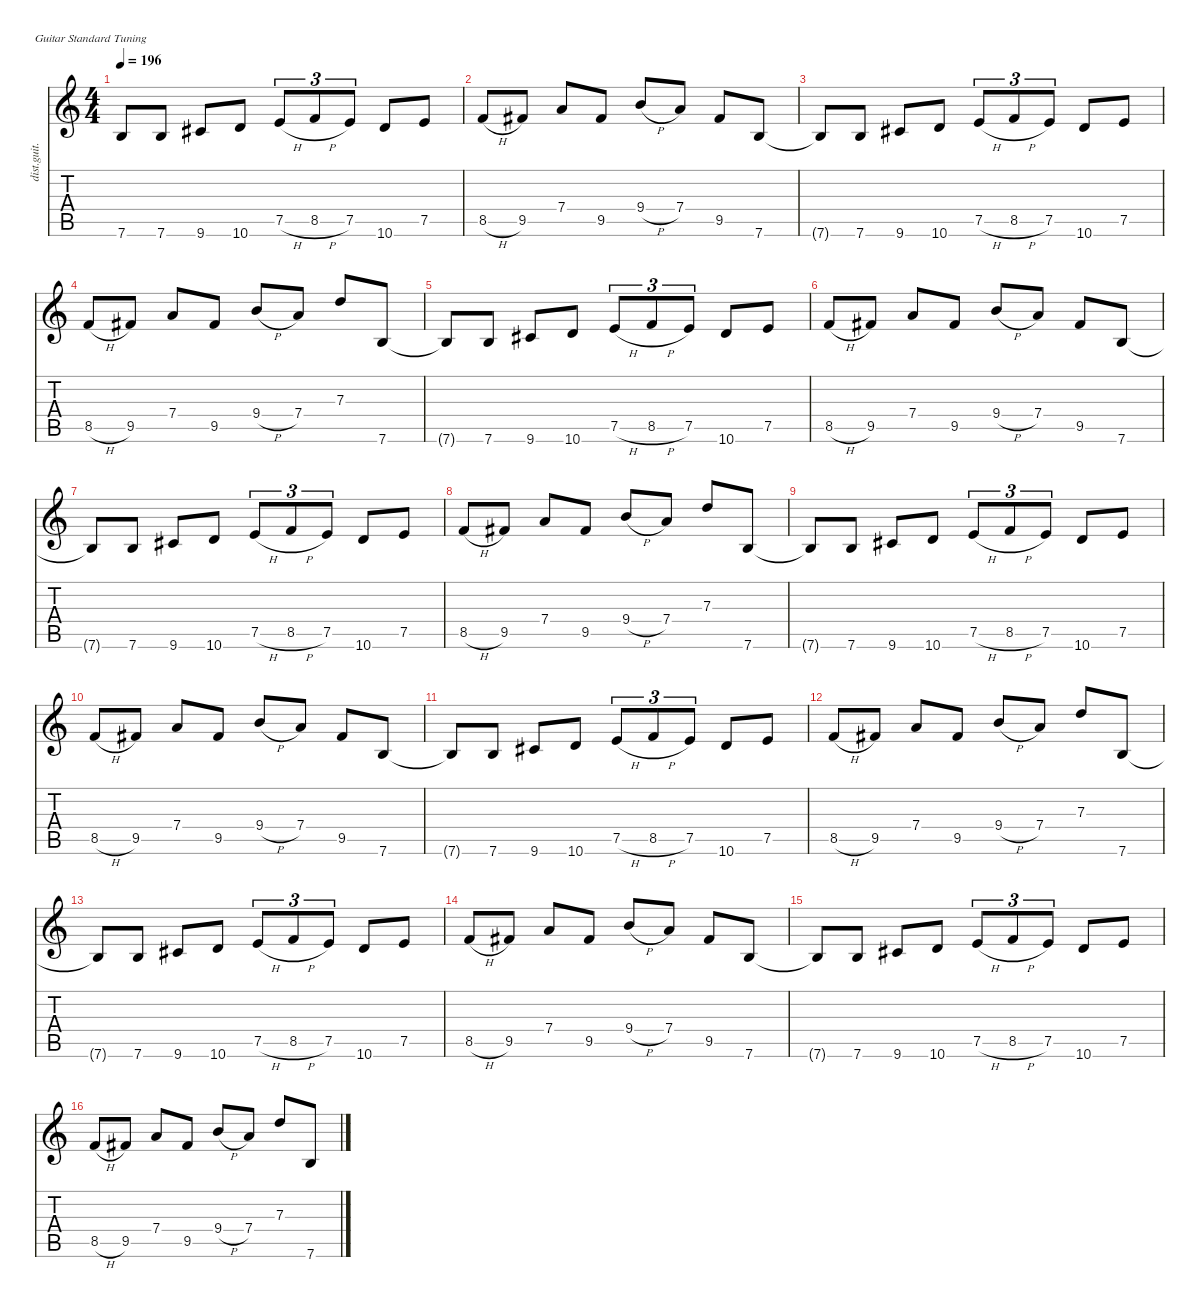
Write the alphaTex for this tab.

\defaultSystemsLayout 4
\hideDynamics
\bracketExtendMode nobrackets
\track ("Friedman" "dist.guit.") {instrument distortionguitar}
\staff {score tabs}
\tuning (E4 B3 G3 D3 A2 E2)
\ts (4 4)
\tempo 196
\clef g2
\ks c
7.6{t}.8{dy f beam Up} 7.6.8{beam Up} 9.6{acc #}.8{beam Up} 10.6.8{beam Up} 7.5{h}.8{tu (3 2) beam Up} 8.5{h}.8{tu (3 2) beam Up} 7.5.8{tu (3 2) beam Up} 10.6.8{beam Up} 7.5.8{beam Up} |
8.5{h}.8{beam Up} 9.5{acc #}.8{beam Up} 7.4.8{beam Up} 9.5{acc #}.8{beam Up} 9.4{h}.8{beam Up} 7.4.8{beam Up} 9.5{acc #}.8{beam Up} 7.6.8{beam Up} |
7.6{t}.8{beam Up} 7.6.8{beam Up} 9.6{acc #}.8{beam Up} 10.6.8{beam Up} 7.5{h}.8{tu (3 2) beam Up} 8.5{h}.8{tu (3 2) beam Up} 7.5.8{tu (3 2) beam Up} 10.6.8{beam Up} 7.5.8{beam Up} |
8.5{h}.8{beam Up} 9.5{acc #}.8{beam Up} 7.4.8{beam Up} 9.5{acc #}.8{beam Up} 9.4{h}.8{beam Up} 7.4.8{beam Up} 7.3.8{beam Up} 7.6.8{beam Up} |
7.6{t}.8{beam Up} 7.6.8{beam Up} 9.6{acc #}.8{beam Up} 10.6.8{beam Up} 7.5{h}.8{tu (3 2) beam Up} 8.5{h}.8{tu (3 2) beam Up} 7.5.8{tu (3 2) beam Up} 10.6.8{beam Up} 7.5.8{beam Up} |
8.5{h}.8{beam Up} 9.5{acc #}.8{beam Up} 7.4.8{beam Up} 9.5{acc #}.8{beam Up} 9.4{h}.8{beam Up} 7.4.8{beam Up} 9.5{acc #}.8{beam Up} 7.6.8{beam Up} |
7.6{t}.8{beam Up} 7.6.8{beam Up} 9.6{acc #}.8{beam Up} 10.6.8{beam Up} 7.5{h}.8{tu (3 2) beam Up} 8.5{h}.8{tu (3 2) beam Up} 7.5.8{tu (3 2) beam Up} 10.6.8{beam Up} 7.5.8{beam Up} |
8.5{h}.8{beam Up} 9.5{acc #}.8{beam Up} 7.4.8{beam Up} 9.5{acc #}.8{beam Up} 9.4{h}.8{beam Up} 7.4.8{beam Up} 7.3.8{beam Up} 7.6.8{beam Up} |
7.6{t}.8{beam Up} 7.6.8{beam Up} 9.6{acc #}.8{beam Up} 10.6.8{beam Up} 7.5{h}.8{tu (3 2) beam Up} 8.5{h}.8{tu (3 2) beam Up} 7.5.8{tu (3 2) beam Up} 10.6.8{beam Up} 7.5.8{beam Up} |
8.5{h}.8{beam Up} 9.5{acc #}.8{beam Up} 7.4.8{beam Up} 9.5{acc #}.8{beam Up} 9.4{h}.8{beam Up} 7.4.8{beam Up} 9.5{acc #}.8{beam Up} 7.6.8{beam Up} |
7.6{t}.8{beam Up} 7.6.8{beam Up} 9.6{acc #}.8{beam Up} 10.6.8{beam Up} 7.5{h}.8{tu (3 2) beam Up} 8.5{h}.8{tu (3 2) beam Up} 7.5.8{tu (3 2) beam Up} 10.6.8{beam Up} 7.5.8{beam Up} |
8.5{h}.8{beam Up} 9.5{acc #}.8{beam Up} 7.4.8{beam Up} 9.5{acc #}.8{beam Up} 9.4{h}.8{beam Up} 7.4.8{beam Up} 7.3.8{beam Up} 7.6.8{beam Up} |
7.6{t}.8{beam Up} 7.6.8{beam Up} 9.6{acc #}.8{beam Up} 10.6.8{beam Up} 7.5{h}.8{tu (3 2) beam Up} 8.5{h}.8{tu (3 2) beam Up} 7.5.8{tu (3 2) beam Up} 10.6.8{beam Up} 7.5.8{beam Up} |
8.5{h}.8{beam Up} 9.5{acc #}.8{beam Up} 7.4.8{beam Up} 9.5{acc #}.8{beam Up} 9.4{h}.8{beam Up} 7.4.8{beam Up} 9.5{acc #}.8{beam Up} 7.6.8{beam Up} |
7.6{t}.8{beam Up} 7.6.8{beam Up} 9.6{acc #}.8{beam Up} 10.6.8{beam Up} 7.5{h}.8{tu (3 2) beam Up} 8.5{h}.8{tu (3 2) beam Up} 7.5.8{tu (3 2) beam Up} 10.6.8{beam Up} 7.5.8{beam Up} |
8.5{h}.8{beam Up} 9.5{acc #}.8{beam Up} 7.4.8{beam Up} 9.5{acc #}.8{beam Up} 9.4{h}.8{beam Up} 7.4.8{beam Up} 7.3.8{beam Up} 7.6.8{beam Up}
